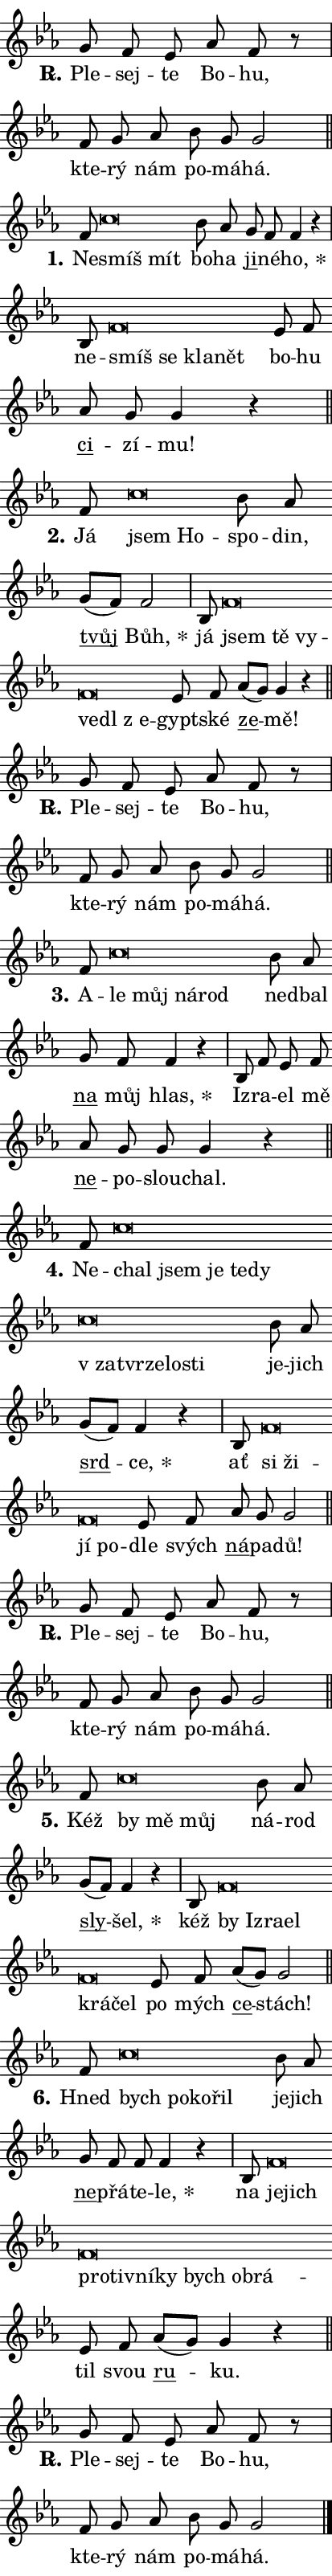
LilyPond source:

\version "2.24.0"
\header { tagline = "" }
\paper {
  indent = 0\cm
  top-margin = 0\cm
  right-margin = 0\cm
  bottom-margin = 0\cm
  left-margin = 0\cm
  paper-width = 7\cm
  page-breaking = #ly:one-page-breaking
  system-system-spacing.basic-distance = #11
  score-system-spacing.basic-distance = #11
  ragged-last = ##f
}


%% Author: Thomas Morley
%% https://lists.gnu.org/archive/html/lilypond-user/2020-05/msg00002.html
#(define (line-position grob)
"Returns position of @var[grob} in current system:
   @code{'start}, if at first time-step
   @code{'end}, if at last time-step
   @code{'middle} otherwise
"
  (let* ((col (ly:item-get-column grob))
         (ln (ly:grob-object col 'left-neighbor))
         (rn (ly:grob-object col 'right-neighbor))
         (col-to-check-left (if (ly:grob? ln) ln col))
         (col-to-check-right (if (ly:grob? rn) rn col))
         (break-dir-left
           (and
             (ly:grob-property col-to-check-left 'non-musical #f)
             (ly:item-break-dir col-to-check-left)))
         (break-dir-right
           (and
             (ly:grob-property col-to-check-right 'non-musical #f)
             (ly:item-break-dir col-to-check-right))))
        (cond ((eqv? 1 break-dir-left) 'start)
              ((eqv? -1 break-dir-right) 'end)
              (else 'middle))))

#(define (tranparent-at-line-position vctor)
  (lambda (grob)
  "Relying on @code{line-position} select the relevant enry from @var{vctor}.
Used to determine transparency,"
    (case (line-position grob)
      ((end) (not (vector-ref vctor 0)))
      ((middle) (not (vector-ref vctor 1)))
      ((start) (not (vector-ref vctor 2))))))

noteHeadBreakVisibility =
#(define-music-function (break-visibility)(vector?)
"Makes @code{NoteHead}s transparent relying on @var{break-visibility}"
#{
  \override NoteHead.transparent =
    #(tranparent-at-line-position break-visibility)
#})

#(define delete-ledgers-for-transparent-note-heads
  (lambda (grob)
    "Reads whether a @code{NoteHead} is transparent.
If so this @code{NoteHead} is removed from @code{'note-heads} from
@var{grob}, which is supposed to be @code{LedgerLineSpanner}.
As a result ledgers are not printed for this @code{NoteHead}"
    (let* ((nhds-array (ly:grob-object grob 'note-heads))
           (nhds-list
             (if (ly:grob-array? nhds-array)
                 (ly:grob-array->list nhds-array)
                 '()))
           ;; Relies on the transparent-property being done before
           ;; Staff.LedgerLineSpanner.after-line-breaking is executed.
           ;; This is fragile ...
           (to-keep
             (remove
               (lambda (nhd)
                 (ly:grob-property nhd 'transparent #f))
               nhds-list)))
      ;; TODO find a better method to iterate over grob-arrays, similiar
      ;; to filter/remove etc for lists
      ;; For now rebuilt from scratch
      (set! (ly:grob-object grob 'note-heads)  '())
      (for-each
        (lambda (nhd)
          (ly:pointer-group-interface::add-grob grob 'note-heads nhd))
        to-keep))))

hideNotes = {
  \noteHeadBreakVisibility #begin-of-line-visible
}
unHideNotes = {
  \noteHeadBreakVisibility #all-visible
}

% work-around for resetting accidentals
% https://lilypond.org/doc/v2.23/Documentation/notation/displaying-rhythms#unmetered-music
cadenzaMeasure = {
  \cadenzaOff
  \partial 1024 s1024
  \cadenzaOn
}

#(define-markup-command (accent layout props text) (markup?)
  "Underline accented syllable"
  (interpret-markup layout props
    #{\markup \override #'(offset . 4.3) \underline { #text }#}))

responsum = \markup \concat {
  "R" \hspace #-1.05 \path #0.1 #'((moveto 0 0.07) (lineto 0.9 0.8)) \hspace #0.05 "."
}

\layout {
    \context {
        \Staff
        \remove "Time_signature_engraver"
        \override LedgerLineSpanner.after-line-breaking = #delete-ledgers-for-transparent-note-heads
    }
    \context {
        \Voice {
            \override NoteHead.output-attributes = #'((class . "notehead"))
            \override Hairpin.height = #0.55
        }
    }
    \context {
        \Lyrics {
            \override StanzaNumber.output-attributes = #'((class . "stanzanumber"))
            \override LyricSpace.minimum-distance = #0.9
            \override LyricText.font-name = #"TeX Gyre Schola"
            \override LyricText.font-size = 1
            \override StanzaNumber.font-name = #"TeX Gyre Schola Bold"
            \override StanzaNumber.font-size = 1
        }
    }
}

% magnetic-lyrics.ily
%
%   written by
%     Jean Abou Samra <jean@abou-samra.fr>
%     Werner Lemberg <wl@gnu.org>
%
%   adapted by
%     Jiri Hon <jiri.hon@gmail.com>
%
% Version 2022-Apr-15

% https://www.mail-archive.com/lilypond-user@gnu.org/msg149350.html

#(define (Left_hyphen_pointer_engraver context)
   "Collect syllable-hyphen-syllable occurrences in lyrics and store
them in properties.  This engraver only looks to the left.  For
example, if the lyrics input is @code{foo -- bar}, it does the
following.

@itemize @bullet
@item
Set the @code{text} property of the @code{LyricHyphen} grob between
@q{foo} and @q{bar} to @code{foo}.

@item
Set the @code{left-hyphen} property of the @code{LyricText} grob with
text @q{foo} to the @code{LyricHyphen} grob between @q{foo} and
@q{bar}.
@end itemize

Use this auxiliary engraver in combination with the
@code{lyric-@/text::@/apply-@/magnetic-@/offset!} hook."
   (let ((hyphen #f)
         (text #f))
     (make-engraver
      (acknowledgers
       ((lyric-syllable-interface engraver grob source-engraver)
        (set! text grob)))
      (end-acknowledgers
       ((lyric-hyphen-interface engraver grob source-engraver)
        ;(when (not (grob::has-interface grob 'lyric-space-interface))
          (set! hyphen grob)));)
      ((stop-translation-timestep engraver)
       (when (and text hyphen)
         (ly:grob-set-object! text 'left-hyphen hyphen))
       (set! text #f)
       (set! hyphen #f)))))

#(define (lyric-text::apply-magnetic-offset! grob)
   "If the space between two syllables is less than the value in
property @code{LyricText@/.details@/.squash-threshold}, move the right
syllable to the left so that it gets concatenated with the left
syllable.

Use this function as a hook for
@code{LyricText@/.after-@/line-@/breaking} if the
@code{Left_@/hyphen_@/pointer_@/engraver} is active."
   (let ((hyphen (ly:grob-object grob 'left-hyphen #f)))
     (when hyphen
       (let ((left-text (ly:spanner-bound hyphen LEFT)))
         (when (grob::has-interface left-text 'lyric-syllable-interface)
           (let* ((common (ly:grob-common-refpoint grob left-text X))
                  (this-x-ext (ly:grob-extent grob common X))
                  (left-x-ext
                   (begin
                     ;; Trigger magnetism for left-text.
                     (ly:grob-property left-text 'after-line-breaking)
                     (ly:grob-extent left-text common X)))
                  ;; `delta` is the gap width between two syllables.
                  (delta (- (interval-start this-x-ext)
                            (interval-end left-x-ext)))
                  (details (ly:grob-property grob 'details))
                  (threshold (assoc-get 'squash-threshold details 0.2)))
             (when (< delta threshold)
               (let* (;; We have to manipulate the input text so that
                      ;; ligatures crossing syllable boundaries are not
                      ;; disabled.  For languages based on the Latin
                      ;; script this is essentially a beautification.
                      ;; However, for non-Western scripts it can be a
                      ;; necessity.
                      (lt (ly:grob-property left-text 'text))
                      (rt (ly:grob-property grob 'text))
                      (is-space (grob::has-interface hyphen 'lyric-space-interface))
                      (space (if is-space " " ""))
                      (space-markup (grob-interpret-markup grob " "))
                      (space-size (interval-length (ly:stencil-extent space-markup X)))
                      (extra-delta (if is-space space-size 0))
                      ;; Append new syllable.
                      (ltrt-space (if (and (string? lt) (string? rt))
                                (string-append lt space rt)
                                (make-concat-markup (list lt space rt))))
                      ;; Right-align `ltrt` to the right side.
                      (ltrt-space-markup (grob-interpret-markup
                               grob
                               (make-translate-markup
                                (cons (interval-length this-x-ext) 0)
                                (make-right-align-markup ltrt-space)))))
                 (begin
                   ;; Don't print `left-text`.
                   (ly:grob-set-property! left-text 'stencil #f)
                   ;; Set text and stencil (which holds all collected
                   ;; syllables so far) and shift it to the left.
                   (ly:grob-set-property! grob 'text ltrt-space)
                   (ly:grob-set-property! grob 'stencil ltrt-space-markup)
                   (ly:grob-translate-axis! grob (- (- delta extra-delta)) X))))))))))


#(define (lyric-hyphen::displace-bounds-first grob)
   ;; Make very sure this callback isn't triggered too early.
   (let ((left (ly:spanner-bound grob LEFT))
         (right (ly:spanner-bound grob RIGHT)))
     (ly:grob-property left 'after-line-breaking)
     (ly:grob-property right 'after-line-breaking)
     (ly:lyric-hyphen::print grob)))

squashThreshold = #0.4

\layout {
  \context {
    \Lyrics
    \consists #Left_hyphen_pointer_engraver
    \override LyricText.after-line-breaking =
      #lyric-text::apply-magnetic-offset!
    \override LyricHyphen.stencil = #lyric-hyphen::displace-bounds-first
    \override LyricText.details.squash-threshold = \squashThreshold
    \override LyricHyphen.minimum-distance = 0
    \override LyricHyphen.minimum-length = \squashThreshold
  }
}

squash = \override LyricText.details.squash-threshold = 9999
unSquash = \override LyricText.details.squash-threshold = \squashThreshold

left = \override LyricText.self-alignment-X = #LEFT
unLeft = \revert LyricText.self-alignment-X

starOffset = #(lambda (grob) 
                (let ((x_offset (ly:self-alignment-interface::aligned-on-x-parent grob)))
                  (if (= x_offset 0) 0 (+ x_offset 1.2))))

star = #(define-music-function (syllable)(string?)
"Append star separator at the end of a syllable"
#{
  \once \override LyricText.X-offset = #starOffset
  \lyricmode { \markup {
    #syllable
    \override #'((font-name . "TeX Gyre Schola Bold")) \hspace #0.2 \lower #0.65 \larger "*"
  } }
#})

starAccent = #(define-music-function (syllable)(string?)
"Append star separator at the end of a syllable and make accent"
#{
  \once \override LyricText.X-offset = #starOffset
  \lyricmode { \markup {
    \accent #syllable
    \override #'((font-name . "TeX Gyre Schola Bold")) \hspace #0.2 \lower #0.65 \larger "*"
  } }
#})

breath = #(define-music-function (syllable)(string?)
"Append breathing indicator at the end of a syllable"
#{
  \lyricmode { \markup { #syllable "+" } }
#})

optionalBreath = #(define-music-function (syllable)(string?)
"Append optional breathing indicator at the end of a syllable"
#{
  \lyricmode { \markup { #syllable "(+)" } }
#})


\score {
    <<
        \new Voice = "melody" { \cadenzaOn \key es \major \relative { g'8 f es as f r \cadenzaMeasure \bar "|" f g as \bar "" bes g g2 \cadenzaMeasure \bar "||" \break } }
        \new Lyrics \lyricsto "melody" { \lyricmode { \set stanza = \responsum
Ple -- sej -- te Bo -- hu, kte -- rý nám po -- má -- há. } }
    >>
    \layout {}
}

\score {
    <<
        \new Voice = "melody" { \cadenzaOn \key es \major \relative { f'8 c'\breve*1/16 \hideNotes \breve*1/16 \bar "" \unHideNotes bes8 as \bar "" g f f4 r \cadenzaMeasure \bar "|" bes,8 f'\breve*1/16 \hideNotes \breve*1/16 \bar "" \breve*1/16 \breve*1/16 \bar "" \unHideNotes es8 f \bar "" as g g4 r \cadenzaMeasure \bar "||" \break } }
        \new Lyrics \lyricsto "melody" { \lyricmode { \set stanza = "1."
Ne -- \left smíš \squash mít \unLeft \unSquash bo -- ha \markup \accent ji -- né -- \star ho, ne -- \left smíš \squash se kla -- nět \unLeft \unSquash bo -- hu \markup \accent ci -- zí -- mu! } }
    >>
    \layout {}
}

\score {
    <<
        \new Voice = "melody" { \cadenzaOn \key es \major \relative { f'8 c'\breve*1/16 \hideNotes \breve*1/16 \bar "" \unHideNotes bes8 as \bar "" g[( f)] f2 \cadenzaMeasure \bar "|" bes,8 f'\breve*1/16 \hideNotes \breve*1/16 \bar "" \breve*1/16 \bar "" \breve*1/16 \bar "" \breve*1/16 \breve*1/16 \bar "" \unHideNotes es8 f \bar "" as[( g)] g4 r \cadenzaMeasure \bar "||" \break } }
        \new Lyrics \lyricsto "melody" { \lyricmode { \set stanza = "2."
Já \left jsem \squash Ho -- \unLeft \unSquash spo -- din, \markup \accent tvůj \star Bůh, já \left jsem \squash tě vy -- ve -- dl "z e" -- \unLeft \unSquash gypt -- ské \markup \accent ze -- mě! } }
    >>
    \layout {}
}

\score {
    <<
        \new Voice = "melody" { \cadenzaOn \key es \major \relative { g'8 f es as f r \cadenzaMeasure \bar "|" f g as \bar "" bes g g2 \cadenzaMeasure \bar "||" \break } }
        \new Lyrics \lyricsto "melody" { \lyricmode { \set stanza = \responsum
Ple -- sej -- te Bo -- hu, kte -- rý nám po -- má -- há. } }
    >>
    \layout {}
}

\score {
    <<
        \new Voice = "melody" { \cadenzaOn \key es \major \relative { f'8 c'\breve*1/16 \hideNotes \breve*1/16 \bar "" \breve*1/16 \breve*1/16 \bar "" \unHideNotes bes8 as \bar "" g f f4 r \cadenzaMeasure \bar "|" bes,8 f'8 es8 f \bar "" as g g g4 r \cadenzaMeasure \bar "||" \break } }
        \new Lyrics \lyricsto "melody" { \lyricmode { \set stanza = "3."
A -- \left le \squash můj ná -- rod \unLeft \unSquash ne -- dbal \markup \accent na můj \star hlas, Iz -- ra -- el mě \markup \accent ne -- po -- slou -- chal. } }
    >>
    \layout {}
}

\score {
    <<
        \new Voice = "melody" { \cadenzaOn \key es \major \relative { f'8 c'\breve*1/16 \hideNotes \breve*1/16 \bar "" \breve*1/16 \bar "" \breve*1/16 \bar "" \breve*1/16 \bar "" \breve*1/16 \bar "" \breve*1/16 \bar "" \breve*1/16 \bar "" \breve*1/16 \breve*1/16 \bar "" \unHideNotes bes8 as \bar "" g[( f)] f4 r \cadenzaMeasure \bar "|" bes,8 f'\breve*1/16 \hideNotes \breve*1/16 \bar "" \breve*1/16 \breve*1/16 \bar "" \unHideNotes es8 f \bar "" as g g2 \cadenzaMeasure \bar "||" \break } }
        \new Lyrics \lyricsto "melody" { \lyricmode { \set stanza = "4."
Ne -- \left chal \squash jsem je te -- dy "v za" -- tvr -- ze -- lo -- sti \unLeft \unSquash je -- jich \markup \accent srd -- \star ce, ať \left si \squash ži -- jí po -- \unLeft \unSquash dle svých \markup \accent ná -- pa -- dů! } }
    >>
    \layout {}
}

\score {
    <<
        \new Voice = "melody" { \cadenzaOn \key es \major \relative { g'8 f es as f r \cadenzaMeasure \bar "|" f g as \bar "" bes g g2 \cadenzaMeasure \bar "||" \break } }
        \new Lyrics \lyricsto "melody" { \lyricmode { \set stanza = \responsum
Ple -- sej -- te Bo -- hu, kte -- rý nám po -- má -- há. } }
    >>
    \layout {}
}

\score {
    <<
        \new Voice = "melody" { \cadenzaOn \key es \major \relative { f'8 c'\breve*1/16 \hideNotes \breve*1/16 \breve*1/16 \bar "" \unHideNotes bes8 as \bar "" g[( f)] f4 r \cadenzaMeasure \bar "|" bes,8 f'\breve*1/16 \hideNotes \breve*1/16 \bar "" \breve*1/16 \bar "" \breve*1/16 \bar "" \breve*1/16 \breve*1/16 \bar "" \unHideNotes es8 f \bar "" as[( g)] g2 \cadenzaMeasure \bar "||" \break } }
        \new Lyrics \lyricsto "melody" { \lyricmode { \set stanza = "5."
Kéž \left by \squash mě můj \unLeft \unSquash ná -- rod \markup \accent sly -- \star šel, kéž \left by \squash Iz -- ra -- el krá -- čel \unLeft \unSquash po mých \markup \accent ce -- stách! } }
    >>
    \layout {}
}

\score {
    <<
        \new Voice = "melody" { \cadenzaOn \key es \major \relative { f'8 c'\breve*1/16 \hideNotes \breve*1/16 \bar "" \breve*1/16 \breve*1/16 \bar "" \unHideNotes bes8 as \bar "" g f f f4 r \cadenzaMeasure \bar "|" bes,8 f'\breve*1/16 \hideNotes \breve*1/16 \bar "" \breve*1/16 \bar "" \breve*1/16 \bar "" \breve*1/16 \bar "" \breve*1/16 \bar "" \breve*1/16 \bar "" \breve*1/16 \breve*1/16 \bar "" \unHideNotes es8 f \bar "" as[( g)] g4 r \cadenzaMeasure \bar "||" \break } }
        \new Lyrics \lyricsto "melody" { \lyricmode { \set stanza = "6."
Hned \left bych \squash po -- ko -- řil \unLeft \unSquash je -- jich \markup \accent ne -- přá -- te -- \star le, na \left je -- \squash jich pro -- tiv -- ní -- ky bych ob -- rá -- \unLeft \unSquash til svou \markup \accent ru -- ku. } }
    >>
    \layout {}
}

\score {
    <<
        \new Voice = "melody" { \cadenzaOn \key es \major \relative { g'8 f es as f r \cadenzaMeasure \bar "|" f g as \bar "" bes g g2 \cadenzaMeasure \bar "||" \break } \bar "|." }
        \new Lyrics \lyricsto "melody" { \lyricmode { \set stanza = \responsum
Ple -- sej -- te Bo -- hu, kte -- rý nám po -- má -- há. } }
    >>
    \layout {}
}
